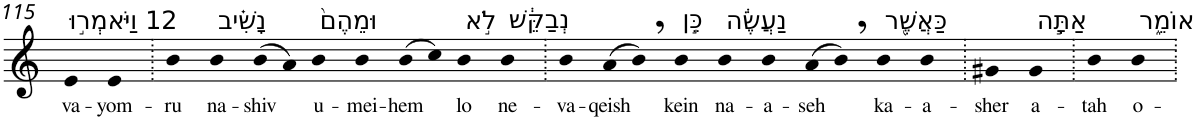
**kern	**text
*part1	*part1
*staff1	*staff1
*I"Piano	*
*I'Pno	*
!!LO:PB:g=z
*clefG2	*
*k[]	*
=115	=115
!LO:TX:a:t=12 וַיֹּאמְר֣וּ	!
!	!LO:LY:b
4e	va-
!	!LO:LY:b
4e	-yom-
=116.	=116.
!	!LO:LY:b
4b	-ru
!LO:TX:a:t=נָשִׁ֗יב	!
!	!LO:LY:b
4b	na-
!	!LO:LY:b
(>8b	-shiv
8a)	.
!LO:TX:a:t=וּמֵהֶם֙	!
!	!LO:LY:b
4b	u-
!	!LO:LY:b
4b	-mei-
!	!LO:LY:b
(>8b	-hem
8cc)	.
!LO:TX:a:t=לֹ֣א	!
!	!LO:LY:b
4b	lo
!LO:TX:a:t=נְבַקֵּ֔שׁ	!
!	!LO:LY:b
4b	ne-
=117.	=117.
!	!LO:LY:b
4b	-va-
!	!LO:LY:b
(>8a	-qeish
8b,)	.
!LO:TX:a:t=כֵּ֣ן	!
!	!LO:LY:b
4b	kein
!LO:TX:a:t=נַעֲשֶׂ֔ה	!
!	!LO:LY:b
4b	na-
!	!LO:LY:b
4b	-a-
!	!LO:LY:b
(>8a	-seh
8b,)	.
!LO:TX:a:t=כַּאֲשֶׁ֖ר	!
!	!LO:LY:b
4b	ka-
!	!LO:LY:b
4b	-a-
=118.	=118.
!	!LO:LY:b
4g#X	-sher
!LO:TX:a:t=אַתָּ֣ה	!
!	!LO:LY:b
4g#	a-
=119.	=119.
!	!LO:LY:b
4b	-tah
!LO:TX:a:t=אוֹמֵ֑ר	!
!	!LO:LY:b
4b	o-
=.	=.
*-	*-
